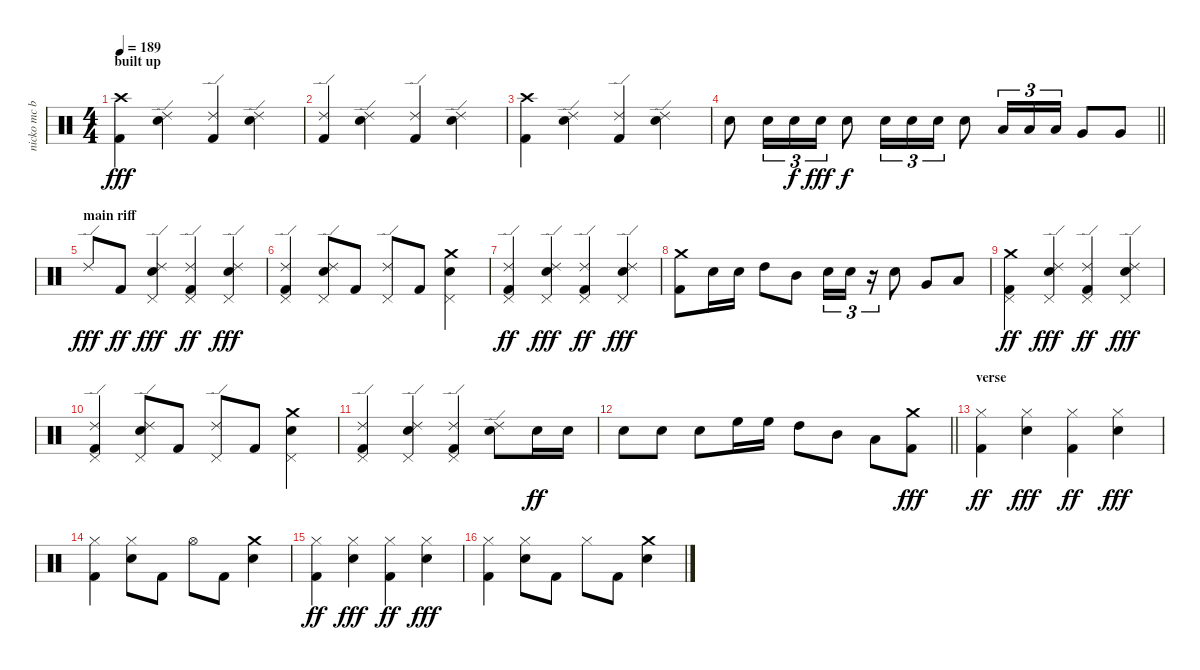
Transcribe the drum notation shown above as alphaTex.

\track ("nicko mc brain" "nicko mc b") {instrument percussion}
\staff {score}
\articulation defaults
\ts (4 4)
\section ("" "built up")
\tempo 189
\clef neutral
\ks c
("Crash high (hit)" "Kick (hit) 2").4{dy fff} ("Ride (edge) 2" "Electric Snare (hit)").4 ("Ride (edge) 2" "Kick (hit) 2").4 ("Ride (edge) 2" "Electric Snare (hit)").4 |
("Ride (edge) 2" "Kick (hit) 2").4 ("Ride (edge) 2" "Electric Snare (hit)").4 ("Ride (edge) 2" "Kick (hit) 2").4 ("Ride (edge) 2" "Electric Snare (hit)").4 |
("Crash high (hit)" "Kick (hit) 2").4 ("Ride (edge) 2" "Electric Snare (hit)").4 ("Ride (edge) 2" "Kick (hit) 2").4 ("Ride (edge) 2" "Electric Snare (hit)").4 |
\barLineRight lightlight "Electric Snare (hit)".8 "Electric Snare (hit)".16{tu (3 2)} "Electric Snare (hit)".16{tu (3 2) dy f} "Electric Snare (hit)".16{tu (3 2) dy fff} "Electric Snare (hit)".8{dy f} "Electric Snare (hit)".16{tu (3 2)} "Electric Snare (hit)".16{tu (3 2)} "Electric Snare (hit)".16{tu (3 2)} "Electric Snare (hit)".8 "Low Tom (hit)".16{tu (3 2)} "Low Tom (hit)".16{tu (3 2)} "Low Tom (hit)".16{tu (3 2)} "Very Low Tom (hit)".8 "Very Low Tom (hit)".8
|
\section ("" "main riff")
"Ride (edge) 2".8{dy fff} "Kick (hit) 2".8{dy ff} ("Ride (edge) 2" "Electric Snare (hit)" "Pedal Hi-Hat (hit)").4{dy fff} ("Ride (edge) 2" "Pedal Hi-Hat (hit)" "Kick (hit) 2").4{dy ff} ("Ride (edge) 2" "Electric Snare (hit)" "Pedal Hi-Hat (hit)").4{dy fff} |
("Ride (edge) 2" "Pedal Hi-Hat (hit)" "Kick (hit) 2").4 ("Ride (edge) 2" "Electric Snare (hit)" "Pedal Hi-Hat (hit)").8 "Kick (hit) 2".8 ("Ride (edge) 2" "Pedal Hi-Hat (hit)").8 "Kick (hit) 2".8 ("Crash medium (hit)" "Electric Snare (hit)" "Pedal Hi-Hat (hit)").4 |
("Ride (edge) 2" "Pedal Hi-Hat (hit)" "Kick (hit) 2").4{dy ff} ("Ride (edge) 2" "Electric Snare (hit)" "Pedal Hi-Hat (hit)").4{dy fff} ("Ride (edge) 2" "Pedal Hi-Hat (hit)" "Kick (hit) 2").4{dy ff} ("Ride (edge) 2" "Electric Snare (hit)" "Pedal Hi-Hat (hit)").4{dy fff} |
("Crash medium (hit)" "Kick (hit) 2").8 "Electric Snare (hit)".16 "Electric Snare (hit)".16 "High Tom (hit)".8 "Mid Tom (hit)".8 "Electric Snare (hit)".16{tu (3 2)} "Electric Snare (hit)".16{tu (3 2)} r.16{tu (3 2)} "Electric Snare (hit)".8 "Very Low Tom (hit)".8 "Low Floor Tom (hit)".8 |
("Crash medium (hit)" "Pedal Hi-Hat (hit)" "Kick (hit) 2").4{dy ff} ("Ride (edge) 2" "Electric Snare (hit)" "Pedal Hi-Hat (hit)").4{dy fff} ("Ride (edge) 2" "Pedal Hi-Hat (hit)" "Kick (hit) 2").4{dy ff} ("Ride (edge) 2" "Electric Snare (hit)" "Pedal Hi-Hat (hit)").4{dy fff} |
("Ride (edge) 2" "Pedal Hi-Hat (hit)" "Kick (hit) 2").4 ("Ride (edge) 2" "Electric Snare (hit)" "Pedal Hi-Hat (hit)").8 "Kick (hit) 2".8 ("Ride (edge) 2" "Pedal Hi-Hat (hit)").8 "Kick (hit) 2".8 ("Crash medium (hit)" "Electric Snare (hit)" "Pedal Hi-Hat (hit)").4 |
("Ride (edge) 2" "Pedal Hi-Hat (hit)" "Kick (hit) 2").4 ("Ride (edge) 2" "Electric Snare (hit)" "Pedal Hi-Hat (hit)").4 ("Ride (edge) 2" "Pedal Hi-Hat (hit)" "Kick (hit) 2").4 ("Ride (edge) 2" "Electric Snare (hit)").8 "Electric Snare (hit)".16{dy ff} "Electric Snare (hit)".16 |
\barLineRight lightlight "Electric Snare (hit)".8 "Electric Snare (hit)".8 "Electric Snare (hit)".8 "High Floor Tom (hit)".16 "High Floor Tom (hit)".16 "High Tom (hit)".8 "Mid Tom (hit)".8 "Low Tom (hit)".8
("Crash medium (hit)" "Kick (hit) 2").8{dy fff} |
\section ("" "verse")
("Hi-Hat (closed)" "Kick (hit) 2").4{dy ff} ("Hi-Hat (closed)" "Electric Snare (hit)").4{dy fff} ("Hi-Hat (closed)" "Kick (hit) 2").4{dy ff} ("Hi-Hat (closed)" "Electric Snare (hit)").4{dy fff} |
("Hi-Hat (closed)" "Kick (hit) 2").4 ("Hi-Hat (closed)" "Electric Snare (hit)").8 "Kick (hit) 2".8 "Hi-Hat (open)".8 "Kick (hit) 2".8 ("Crash medium (hit)" "Electric Snare (hit)").4 |
("Hi-Hat (closed)" "Kick (hit) 2").4{dy ff} ("Hi-Hat (closed)" "Electric Snare (hit)").4{dy fff} ("Hi-Hat (closed)" "Kick (hit) 2").4{dy ff} ("Hi-Hat (closed)" "Electric Snare (hit)").4{dy fff} |
("Hi-Hat (closed)" "Kick (hit) 2").4 ("Hi-Hat (closed)" "Electric Snare (hit)").8 "Kick (hit) 2".8 "Hi-Hat (closed)".8 "Kick (hit) 2".8 ("Crash medium (hit)" "Electric Snare (hit)").4
